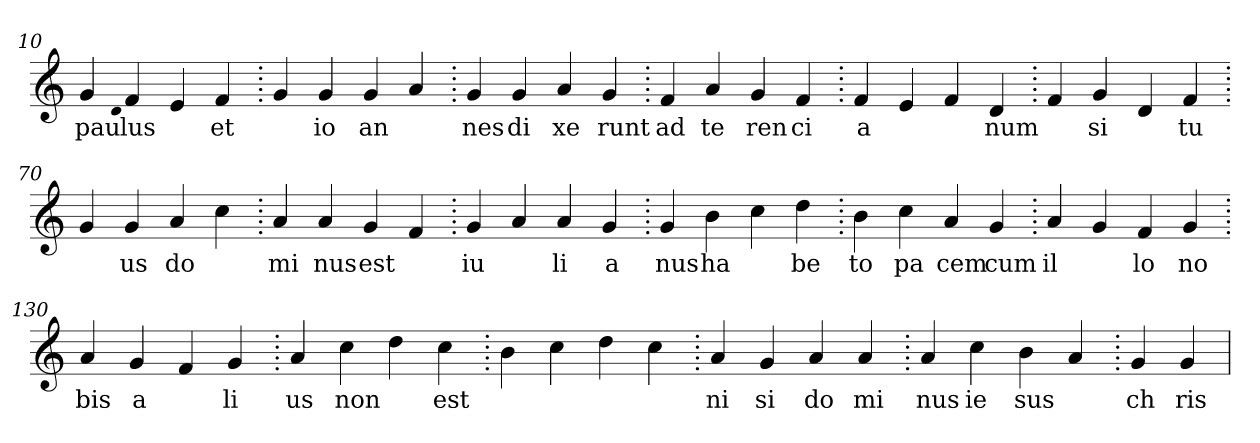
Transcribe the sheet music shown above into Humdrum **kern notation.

**kern	**text
*part1	*part1
*staff1	*staff1
*clefG2	*
=10.	=10.
4g	pau
qqd	.
4f	lus
4e	.
4f	et
=20.	=20.
4g	.
4g	io
4g	an
4a	.
=30.	=30.
4g	nes
4g	di
4a	xe
4g	runt
=40.	=40.
4f	ad
4a	te
4g	ren
4f	ci
=50.	=50.
4f	a
4e	.
4f	.
4d	num
=60.	=60.
4f	.
4g	si
4d	.
4f	tu
=70.	=70.
4g	.
4g	us
4a	do
4cc	.
=80.	=80.
4a	mi
4a	nus
4g	est
4f	.
=90.	=90.
4g	iu
4a	.
4a	li
4g	a
=100.	=100.
4g	nus
4b	ha
4cc	.
4dd	be
=110.	=110.
4b	to
4cc	pa
4a	cem
4g	cum
=120.	=120.
4a	il
4g	.
4f	lo
4g	no
=130.	=130.
4a	bis
4g	a
4f	.
4g	li
=140.	=140.
4a	us
4cc	non
4dd	.
4cc	est
=150.	=150.
4b	.
4cc	.
4dd	.
4cc	.
=160.	=160.
4a	ni
4g	si
4a	do
4a	mi
=170.	=170.
4a	nus
4cc	ie
4b	sus
4a	.
=180.	=180.
4g	ch
4g	ris
=	=
*-	*-
